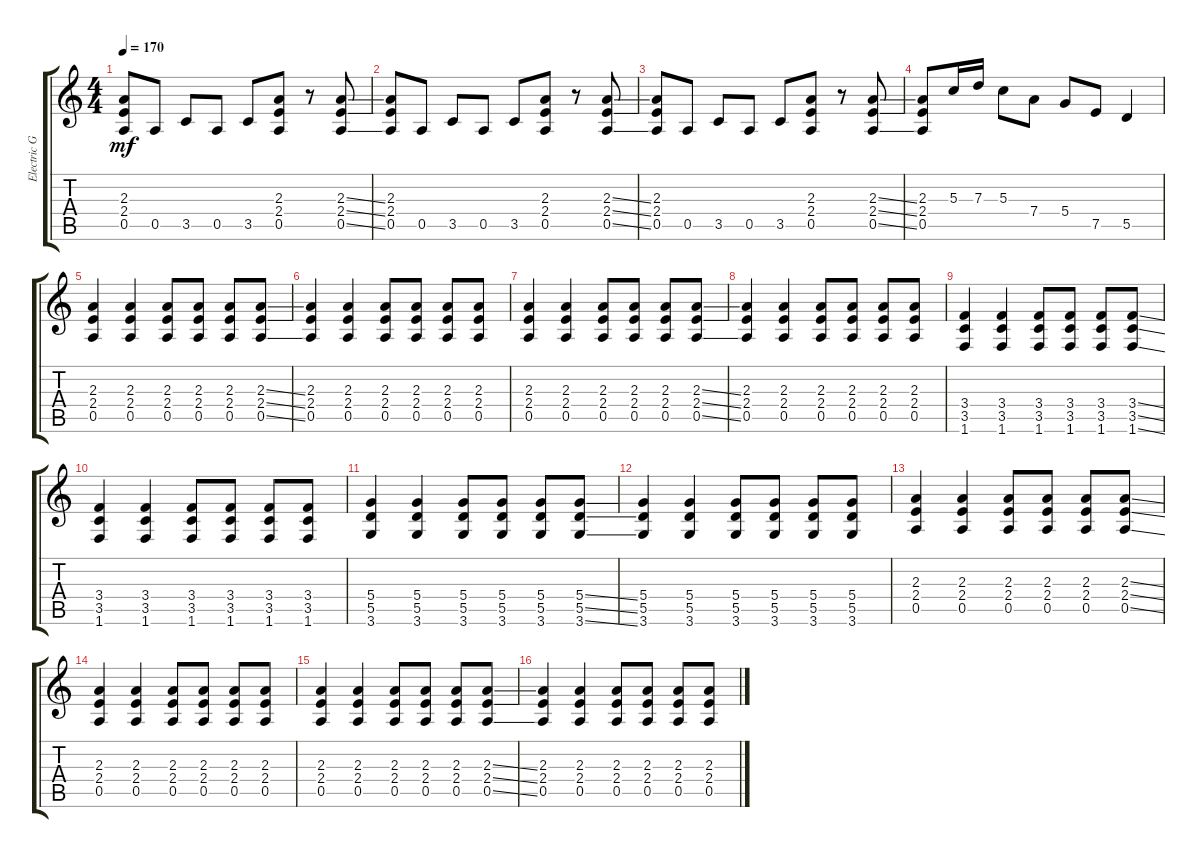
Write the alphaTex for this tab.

\track ("Electric Guitar" "Electric G") {instrument distortionguitar}
\staff {score tabs}
\tuning (E4 B3 G3 D3 A2 E2) {hide}
\ts (4 4)
\tempo 170
\clef g2
\ks c
(2.3 2.4 0.5).8{dy mf} 0.5.8 3.5.8 0.5.8 3.5.8 (2.3 2.4 0.5).8 r.8 (2.3{ss} 2.4{ss} 0.5{ss}).8 |
(2.3 2.4 0.5).8 0.5.8 3.5.8 0.5.8 3.5.8 (2.3 2.4 0.5).8 r.8 (2.3{ss} 2.4{ss} 0.5{ss}).8 |
(2.3 2.4 0.5).8 0.5.8 3.5.8 0.5.8 3.5.8 (2.3 2.4 0.5).8 r.8 (2.3{ss} 2.4{ss} 0.5{ss}).8 |
(2.3 2.4 0.5).8 5.3.16 7.3.16 5.3.8 7.4.8 5.4.8 7.5.8 5.5.4 |
(2.3 2.4 0.5).4 (2.3 2.4 0.5).4 (2.3 2.4 0.5).8 (2.3 2.4 0.5).8 (2.3 2.4 0.5).8 (2.3{ss} 2.4{ss} 0.5{ss}).8 |
(2.3 2.4 0.5).4 (2.3 2.4 0.5).4 (2.3 2.4 0.5).8 (2.3 2.4 0.5).8 (2.3 2.4 0.5).8 (2.3 2.4 0.5).8 |
(2.3 2.4 0.5).4 (2.3 2.4 0.5).4 (2.3 2.4 0.5).8 (2.3 2.4 0.5).8 (2.3 2.4 0.5).8 (2.3{ss} 2.4{ss} 0.5{ss}).8 |
(2.3 2.4 0.5).4 (2.3 2.4 0.5).4 (2.3 2.4 0.5).8 (2.3 2.4 0.5).8 (2.3 2.4 0.5).8 (2.3 2.4 0.5).8 |
(3.4 3.5 1.6).4 (3.4 3.5 1.6).4 (3.4 3.5 1.6).8 (3.4 3.5 1.6).8 (3.4 3.5 1.6).8 (3.4{ss} 3.5{ss} 1.6{ss}).8 |
(3.4 3.5 1.6).4 (3.4 3.5 1.6).4 (3.4 3.5 1.6).8 (3.4 3.5 1.6).8 (3.4 3.5 1.6).8 (3.4 3.5 1.6).8 |
(5.4 5.5 3.6).4 (5.4 5.5 3.6).4 (5.4 5.5 3.6).8 (5.4 5.5 3.6).8 (5.4 5.5 3.6).8 (5.4{ss} 5.5{ss} 3.6{ss}).8 |
(5.4 5.5 3.6).4 (5.4 5.5 3.6).4 (5.4 5.5 3.6).8 (5.4 5.5 3.6).8 (5.4 5.5 3.6).8 (5.4 5.5 3.6).8 |
(2.3 2.4 0.5).4 (2.3 2.4 0.5).4 (2.3 2.4 0.5).8 (2.3 2.4 0.5).8 (2.3 2.4 0.5).8 (2.3{ss} 2.4{ss} 0.5{ss}).8 |
(2.3 2.4 0.5).4 (2.3 2.4 0.5).4 (2.3 2.4 0.5).8 (2.3 2.4 0.5).8 (2.3 2.4 0.5).8 (2.3 2.4 0.5).8 |
(2.3 2.4 0.5).4 (2.3 2.4 0.5).4 (2.3 2.4 0.5).8 (2.3 2.4 0.5).8 (2.3 2.4 0.5).8 (2.3{ss} 2.4{ss} 0.5{ss}).8 |
(2.3 2.4 0.5).4 (2.3 2.4 0.5).4 (2.3 2.4 0.5).8 (2.3 2.4 0.5).8 (2.3 2.4 0.5).8 (2.3 2.4 0.5).8
